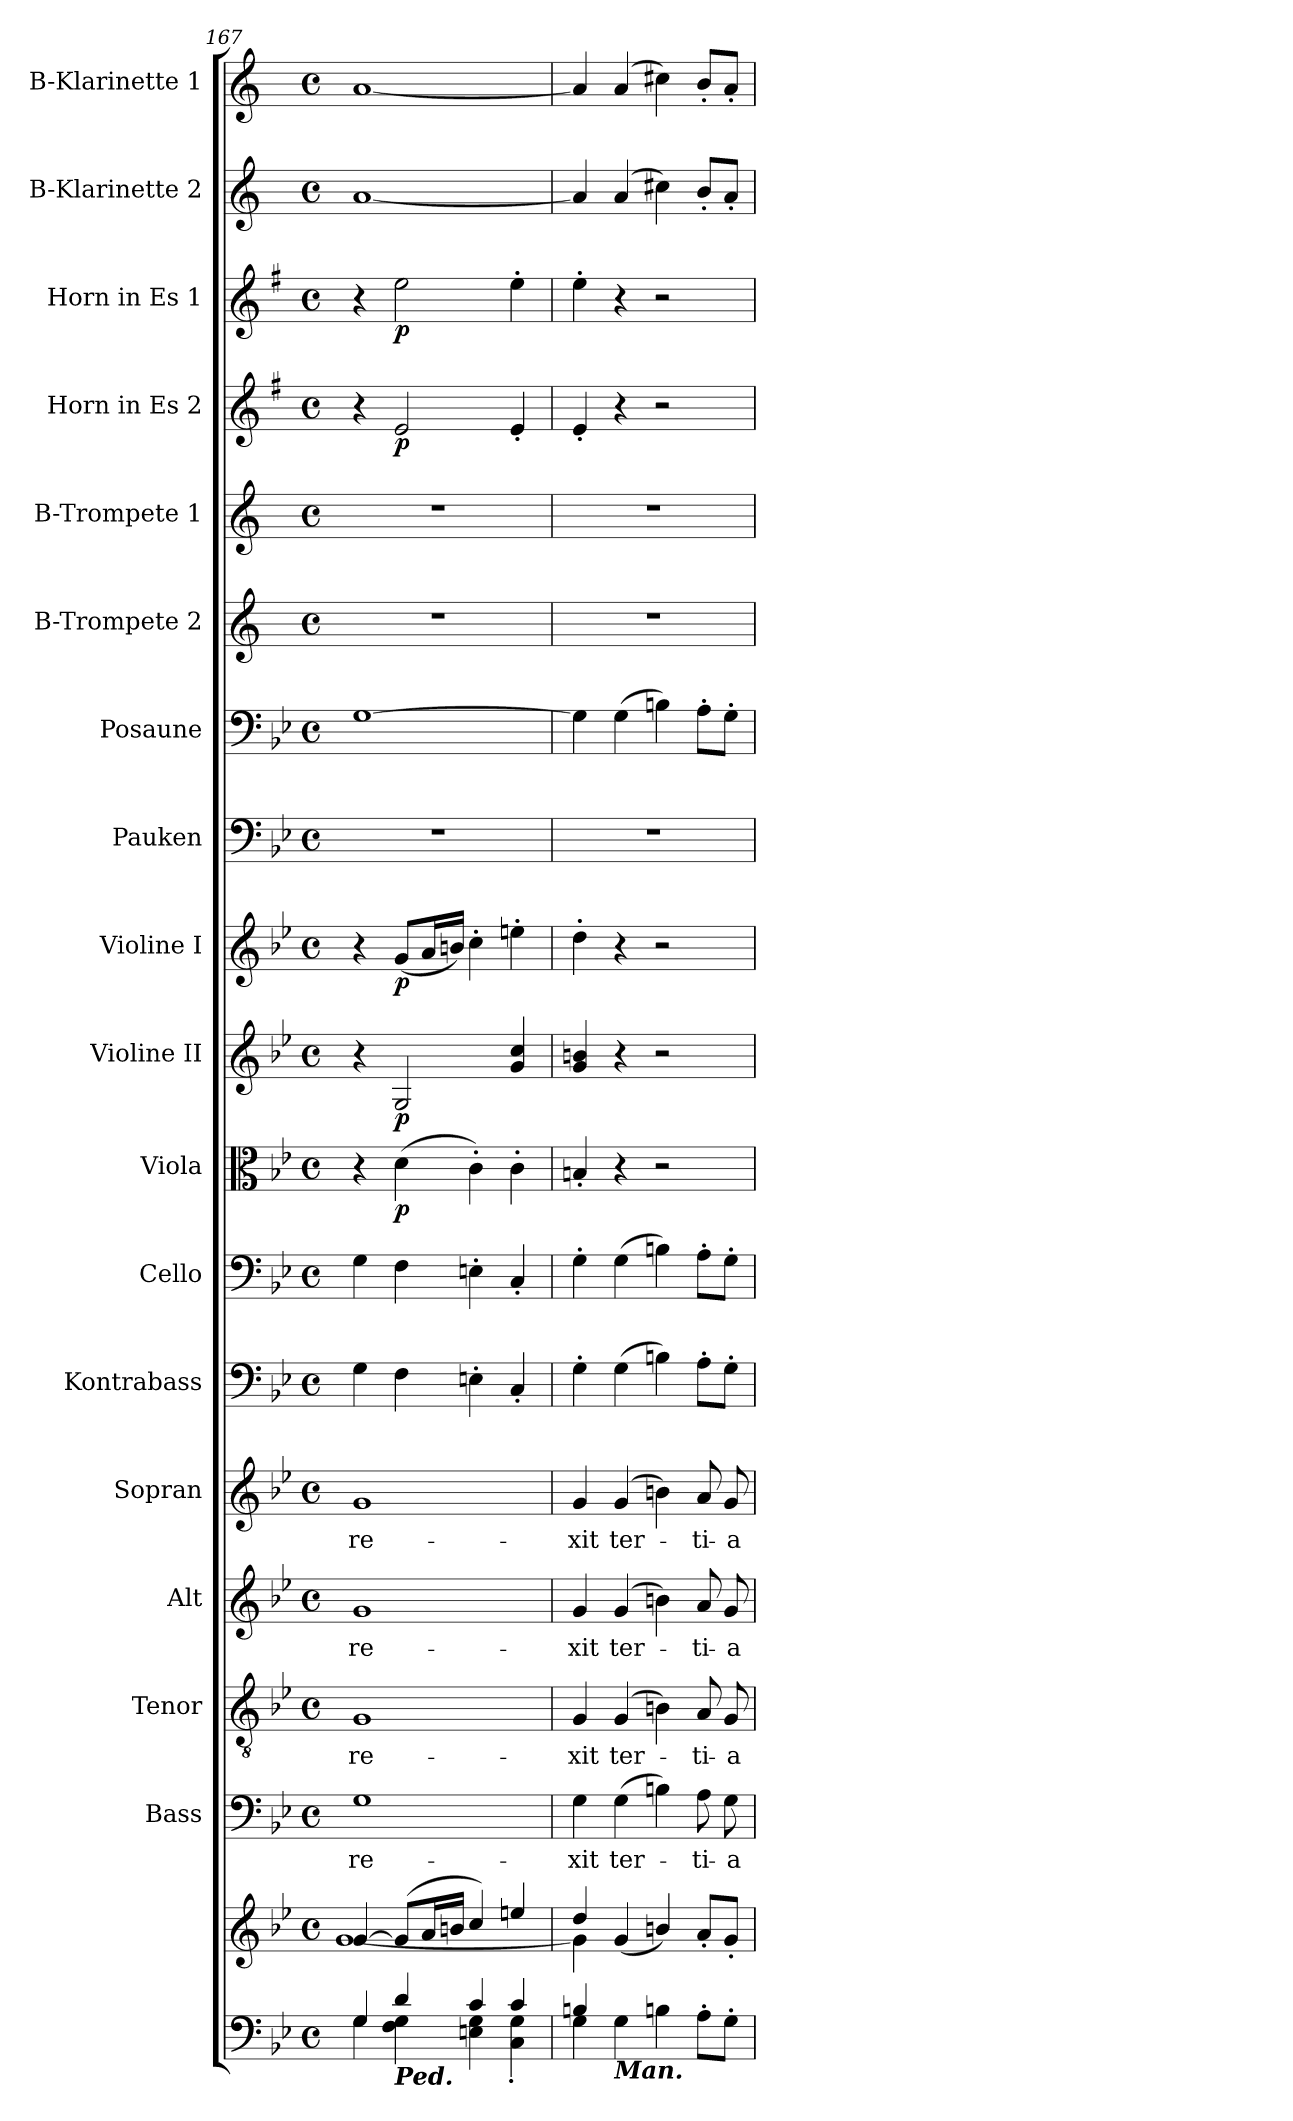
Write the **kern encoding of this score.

**kern	**kern	**kern	**text	**kern	**text	**kern	**text	**kern	**text	**kern	**kern	**kern	**dynam	**kern	**dynam	**kern	**dynam	**kern	**kern	**kern	**kern	**kern	**dynam	**kern	**dynam	**kern	**kern
*part18	*part18	*part17	*part17	*part16	*part16	*part15	*part15	*part14	*part14	*part13	*part12	*part11	*part11	*part10	*part10	*part9	*part9	*part8	*part7	*part6	*part5	*part4	*part4	*part3	*part3	*part2	*part1
*staff19	*staff18	*staff17	*staff17	*staff16	*staff16	*staff15	*staff15	*staff14	*staff14	*staff13	*staff12	*staff11	*staff11	*staff10	*staff10	*staff9	*staff9	*staff8	*staff7	*staff6	*staff5	*staff4	*staff4	*staff3	*staff3	*staff2	*staff1
*	*	*I"Bass	*	*I"Tenor	*	*I"Alt	*	*I"Sopran	*	*I"Kontrabass	*I"Cello	*I"Viola	*	*I"Violine II	*	*I"Violine I	*	*I"Pauken	*I"Posaune	*I"B-Trompete 2	*I"B-Trompete 1	*I"Horn in Es 2	*	*I"Horn in Es 1	*	*I"B-Klarinette 2	*I"B-Klarinette 1
*	*	*I'B.	*	*I'T.	*	*I'A.	*	*I'S.	*	*I'Kb.	*	*I'Vla.	*	*I'Vl. II	*	*I'Vl. I	*	*I'Pk.	*I'Pos.	*I'B Trp. 2	*I'B Trp. 1	*	*	*	*	*I'B Kl. 2	*I'B Kl. 1
*clefF4	*clefG2	*clefF4	*	*clefGv2	*	*clefG2	*	*clefG2	*	*clefF4	*clefF4	*clefC3	*	*clefG2	*	*clefG2	*	*clefF4	*clefF4	*clefG2	*clefG2	*clefG2	*	*clefG2	*	*clefG2	*clefG2
*	*	*	*	*	*	*	*	*	*	*ITrd7c12	*	*	*	*	*	*	*	*	*	*ITrd1c2	*ITrd1c2	*ITrd5c9	*	*ITrd5c9	*	*ITrd1c2	*ITrd1c2
*k[b-e-]	*k[b-e-]	*k[b-e-]	*	*k[b-e-]	*	*k[b-e-]	*	*k[b-e-]	*	*k[b-e-]	*k[b-e-]	*k[b-e-]	*	*k[b-e-]	*	*k[b-e-]	*	*k[b-e-]	*k[b-e-]	*k[b-e-]	*k[b-e-]	*k[b-e-]	*	*k[b-e-]	*	*k[b-e-]	*k[b-e-]
*B-:	*B-:	*B-:	*	*B-:	*	*B-:	*	*B-:	*	*B-:	*B-:	*B-:	*	*B-:	*	*B-:	*	*B-:	*B-:	*B-:	*B-:	*B-:	*	*B-:	*	*B-:	*B-:
*M4/4	*M4/4	*M4/4	*	*M4/4	*	*M4/4	*	*M4/4	*	*M4/4	*M4/4	*M4/4	*	*M4/4	*	*M4/4	*	*M4/4	*M4/4	*M4/4	*M4/4	*M4/4	*	*M4/4	*	*M4/4	*M4/4
*met(c)	*met(c)	*met(c)	*	*met(c)	*	*met(c)	*	*met(c)	*	*met(c)	*met(c)	*met(c)	*	*met(c)	*	*met(c)	*	*met(c)	*met(c)	*met(c)	*met(c)	*met(c)	*	*met(c)	*	*met(c)	*met(c)
=167	=167	=167	=167	=167	=167	=167	=167	=167	=167	=167	=167	=167	=167	=167	=167	=167	=167	=167	=167	=167	=167	=167	=167	=167	=167	=167	=167
*^	*^	*	*	*	*	*	*	*	*	*	*	*	*	*	*	*	*	*	*	*	*	*	*	*	*	*	*
!	!	!	!	!	!LO:LY:b	!	!LO:LY:b	!	!LO:LY:b	!	!LO:LY:b	!	!	!	!	!	!	!	!	!	!	!	!	!	!	!	!	!	!
4G/	4G\	[>4g/	[<1g	1G	-re-	1G	-re-	1g	-re-	1g	-re-	4GG\	4G\	4r	.	4r	.	4r	.	1r	[1G	1r	1r	4r	.	4r	.	[1g	[1g
!LO:TX:b:Bi:t=Ped.	!	!	!	!	!	!	!	!	!	!	!	!	!	!	!	!	!	!	!	!	!	!	!	!	!	!	!	!	!
!	!	!	!	!	!	!	!	!	!	!	!	!	!	!	!LO:DY:b	!	!LO:DY:b	!	!LO:DY:b	!	!	!	!	!	!LO:DY:b	!	!LO:DY:b	!	!
4d/	4F\ 4G\	(>8g/L]	.	.	.	.	.	.	.	.	.	4FF\	4F\	(>4d\	p	2G/	p	(<8g/L	p	.	.	.	.	2G/	p	2g\	p	.	.
.	.	16a/L	.	.	.	.	.	.	.	.	.	.	.	.	.	.	.	16a/L	.	.	.	.	.	.	.	.	.	.	.
.	.	16bn/JJ	.	.	.	.	.	.	.	.	.	.	.	.	.	.	.	16bn/JJ)	.	.	.	.	.	.	.	.	.	.	.
4c/	4En\ 4G\	4cc/)	.	.	.	.	.	.	.	.	.	4EEn'>\	4En'>\	4c'>\)	.	.	.	4cc'>\	.	.	.	.	.	.	.	.	.	.	.
4c/	4C\'< 4G\'<	4een/	.	.	.	.	.	.	.	.	.	4CC'</	4C'</	4c'>\	.	4g/ 4cc/	.	4een'>\	.	.	.	.	.	4G'</	.	4g'>\	.	.	.
=168	=168	=168	=168	=168	=168	=168	=168	=168	=168	=168	=168	=168	=168	=168	=168	=168	=168	=168	=168	=168	=168	=168	=168	=168	=168	=168	=168	=168	=168
!	!	!	!	!	!LO:LY:b	!	!LO:LY:b	!	!LO:LY:b	!	!LO:LY:b	!	!	!	!	!	!	!	!	!	!	!	!	!	!	!	!	!	!
4Bn/	4G\	4dd/	4g\]	4G\	-xit	4G/	-xit	4g/	-xit	4g/	-xit	4GG'>\	4G'>\	4Bn'</	.	4g/ 4bn/	.	4dd'>\	.	1r	4G\]	1r	1r	4G'</	.	4g'>\	.	4g/]	4g/]
!LO:TX:b:Bi:t=Man.	!	!	!	!	!	!	!	!	!	!	!	!	!	!	!	!	!	!	!	!	!	!	!	!	!	!	!	!	!
!	!	!	!	!	!LO:LY:b	!	!LO:LY:b	!	!LO:LY:b	!	!LO:LY:b	!	!	!	!	!	!	!	!	!	!	!	!	!	!	!	!	!	!
2.ryy	4G\	(4g/	2.ryy	(>4G\	ter-	(4G/	ter-	(4g/	ter-	(4g/	ter-	(>4GG\	(>4G\	4r	.	4r	.	4r	.	.	(>4G\	.	.	4r	.	4r	.	(4g/	(4g/
.	4Bn\	4bn/)	.	4Bn\)	.	4Bn\)	.	4bn\)	.	4bn\)	.	4BBn\)	4Bn\)	2r	.	2r	.	2r	.	.	4Bn\)	.	.	2r	.	2r	.	4bn\)	4bn\)
!	!	!	!	!	!LO:LY:b	!	!LO:LY:b	!	!LO:LY:b	!	!LO:LY:b	!	!	!	!	!	!	!	!	!	!	!	!	!	!	!	!	!	!
.	8A'>\L	8a'</L	.	8A\	-ti-	8A/	-ti-	8a/	-ti-	8a/	-ti-	8AA'>\L	8A'>\L	.	.	.	.	.	.	.	8A'>\L	.	.	.	.	.	.	8a'</L	8a'</L
!	!	!	!	!	!LO:LY:b	!	!LO:LY:b	!	!LO:LY:b	!	!LO:LY:b	!	!	!	!	!	!	!	!	!	!	!	!	!	!	!	!	!	!
.	8G'>\J	8g'</J	.	8G\	-a	8G/	-a	8g/	-a	8g/	-a	8GG'>\J	8G'>\J	.	.	.	.	.	.	.	8G'>\J	.	.	.	.	.	.	8g'</J	8g'</J
*v	*v	*	*	*	*	*	*	*	*	*	*	*	*	*	*	*	*	*	*	*	*	*	*	*	*	*	*	*	*
*	*v	*v	*	*	*	*	*	*	*	*	*	*	*	*	*	*	*	*	*	*	*	*	*	*	*	*	*	*
=	=	=	=	=	=	=	=	=	=	=	=	=	=	=	=	=	=	=	=	=	=	=	=	=	=	=	=
*-	*-	*-	*-	*-	*-	*-	*-	*-	*-	*-	*-	*-	*-	*-	*-	*-	*-	*-	*-	*-	*-	*-	*-	*-	*-	*-	*-
